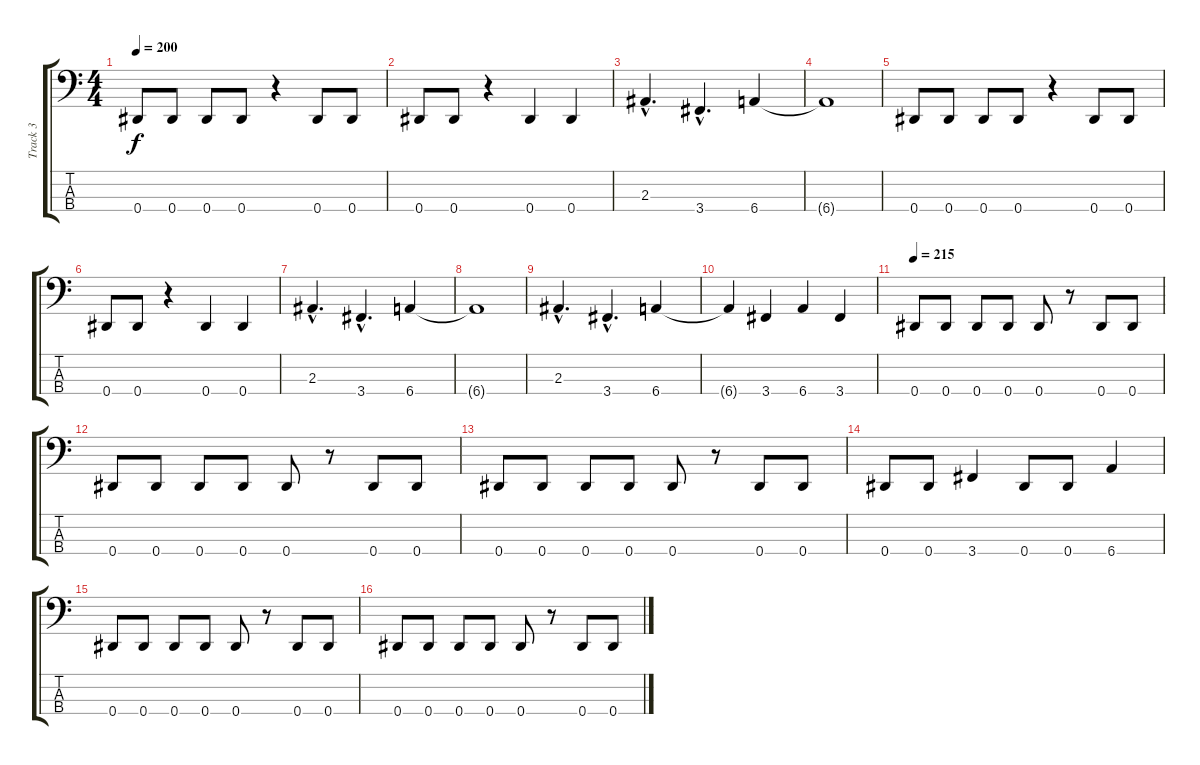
\track ("Track 3" "Track 3") {instrument electricbasspick}
\staff {score tabs}
\tuning (Gb2 Db2 Ab1 Eb1) {hide}
\ts (4 4)
\tempo 200
\clef f4
\ks c
0.4.8{dy f} 0.4.8 0.4.8 0.4.8 r.4 0.4.8 0.4.8 |
0.4.8 0.4.8 r.4 0.4.4 0.4.4 |
2.3{hac}.4{d} 3.4{hac}.4{d} 6.4.4 |
6.4{t}.1 |
0.4.8 0.4.8 0.4.8 0.4.8 r.4 0.4.8 0.4.8 |
0.4.8 0.4.8 r.4 0.4.4 0.4.4 |
2.3{hac}.4{d} 3.4{hac}.4{d} 6.4.4 |
6.4{t}.1 |
2.3{hac}.4{d} 3.4{hac}.4{d} 6.4.4 |
6.4{t}.4 3.4.4 6.4.4 3.4.4 |
\tempo 215
0.4.8 0.4.8 0.4.8 0.4.8 0.4.8 r.8 0.4.8 0.4.8 |
0.4.8 0.4.8 0.4.8 0.4.8 0.4.8 r.8 0.4.8 0.4.8 |
0.4.8 0.4.8 0.4.8 0.4.8 0.4.8 r.8 0.4.8 0.4.8 |
0.4.8 0.4.8 3.4.4 0.4.8 0.4.8 6.4.4 |
0.4.8 0.4.8 0.4.8 0.4.8 0.4.8 r.8 0.4.8 0.4.8 |
0.4.8 0.4.8 0.4.8 0.4.8 0.4.8 r.8 0.4.8 0.4.8
